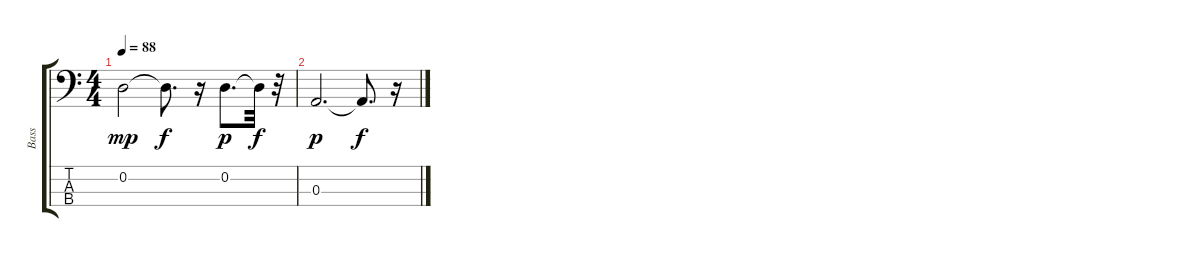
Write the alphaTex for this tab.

\track ("Bass" "Bass") {instrument electricbassfinger}
\staff {score tabs}
\tuning (G2 D2 A1 E1) {hide}
\ts (4 4)
\tempo 88
\clef f4
\ks c
0.2.2{dy mp volume 7} 0.2{t}.8{d dy f} r.16 0.2.8{d dy p volume 6} 0.2{t}.32{dy f} r.32 |
0.3.2{d dy p volume 6} 0.3{t}.8{d dy f} r.16
